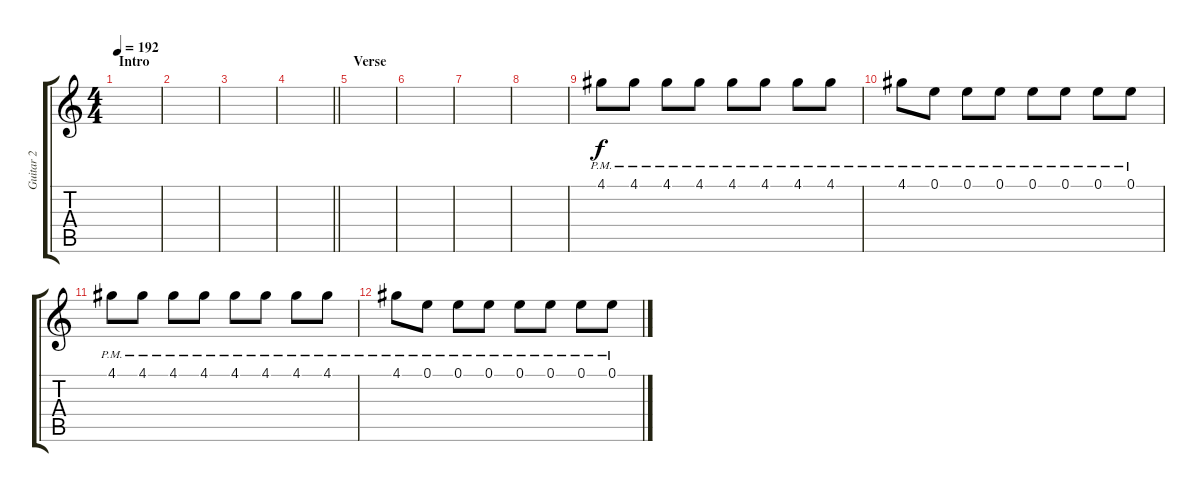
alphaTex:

\track ("Guitar 2" "Guitar 2") {instrument distortionguitar}
\staff {score tabs}
\tuning (E4 B3 G3 D3 A2 D2) {hide}
\ts (4 4)
\section ("" "Intro")
\tempo 192
\clef g2
\ks c
|
|
|
\barLineRight lightlight
|
\section ("" "Verse")
|
|
|
|
4.1{pm}.8{volume 3} 4.1{pm}.8 4.1{pm}.8 4.1{pm}.8 4.1{pm}.8 4.1{pm}.8 4.1{pm}.8 4.1{pm}.8 |
4.1{pm}.8 0.1{pm}.8 0.1{pm}.8 0.1{pm}.8 0.1{pm}.8 0.1{pm}.8 0.1{pm}.8 0.1{pm}.8 |
4.1{pm}.8 4.1{pm}.8 4.1{pm}.8 4.1{pm}.8 4.1{pm}.8 4.1{pm}.8 4.1{pm}.8 4.1{pm}.8 |
4.1{pm}.8 0.1{pm}.8 0.1{pm}.8 0.1{pm}.8 0.1{pm}.8 0.1{pm}.8 0.1{pm}.8 0.1{pm}.8
